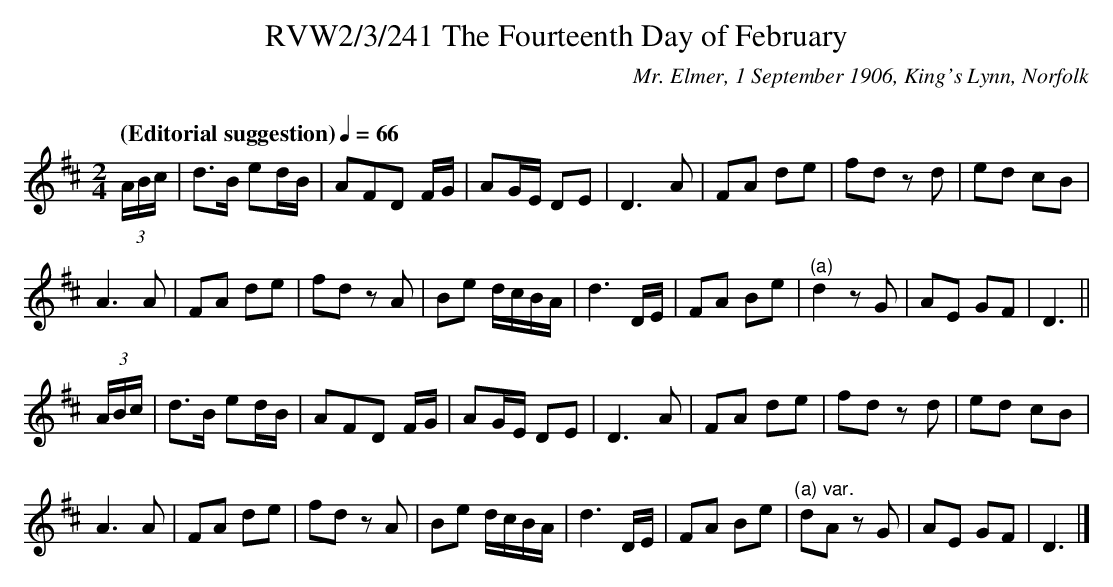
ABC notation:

X:1
T:RVW2/3/241 The Fourteenth Day of February
C:Mr. Elmer, 1 September 1906, King's Lynn, Norfolk
C:
L:1/8
Q: "(Editorial suggestion)" 1/4=66
M:2/4
K:D
(3A/2B/2c/2 | d3/2B/2 ed/2B/2 | AFD F/2G/2 | AG/2E/2 DE | D3 A | FA de | fd z d |ed cB|$
A3 A | FA de | fd z A | Be d/2c/2B/2A/2 | d3 D/2E/2 | FA Be | "^(a)"d2 z G | AE GF | D3 ||$
(3A/2B/2c/2 | d3/2B/2 ed/2B/2 | AFD F/2G/2 | AG/2E/2 DE | D3 A | FA de | fd z d |ed cB|$
A3 A | FA de | fd z A | Be d/2c/2B/2A/2 | d3 D/2E/2 | FA Be | "^(a) var."dA z G | AE GF | D3 |]$
